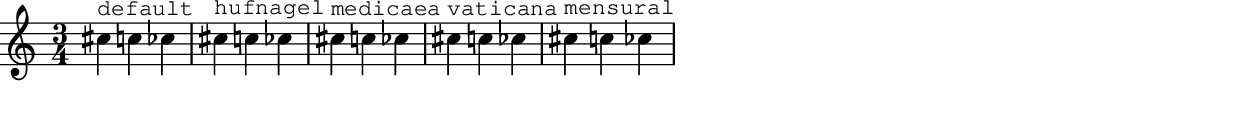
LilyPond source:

%% Generated by lilypond-book.py
%% Options: [exampleindent=10.16\mm,indent=0\mm,line-width=160\mm]
\include "lilypond-book-preamble.ly"


% ****************************************************************
% Start cut-&-pastable-section
% ****************************************************************



\paper {
  indent = 0\mm
  line-width = 160\mm
  % offset the left padding, also add 1mm as lilypond creates cropped
  % images with a little space on the right
  line-width = #(- line-width (* mm  3.000000) (* mm 1))
}

\layout {
  
}





% ****************************************************************
% ly snippet:
% ****************************************************************
\sourcefilename "/home/gub/NewGub/gub/target/linux-x86/src/lilypond-git.sv.gnu.org--lilypond.git-master/input/regression/accidental-ancient.ly"
\sourcefileline 0

\header {
texidoc = "@cindex Ancient Accidentals
Accidentals are available in different ancient styles, which all
are collected here.
"
}

\version "2.17.6"

\relative c'' {
      \time 3/4
      % FIXME: standard vs default, alteration-FOO vs FOO-alteration
      \override Staff.Accidental.glyph-name-alist = #standard-alteration-glyph-name-alist
      cis^\markup { \typewriter default } c ces  

      \override Staff.Accidental.glyph-name-alist = #alteration-hufnagel-glyph-name-alist
      cis^\markup { \typewriter hufnagel } c ces  

      \override Staff.Accidental.glyph-name-alist = #alteration-medicaea-glyph-name-alist
      cis^\markup { \typewriter medicaea } c ces  

      \override Staff.Accidental.glyph-name-alist = #alteration-vaticana-glyph-name-alist
      cis^\markup { \typewriter vaticana } c ces  

      \override Staff.Accidental.glyph-name-alist = #alteration-mensural-glyph-name-alist
      cis^\markup { \typewriter mensural } c ces  
}



% ****************************************************************
% end ly snippet
% ****************************************************************
